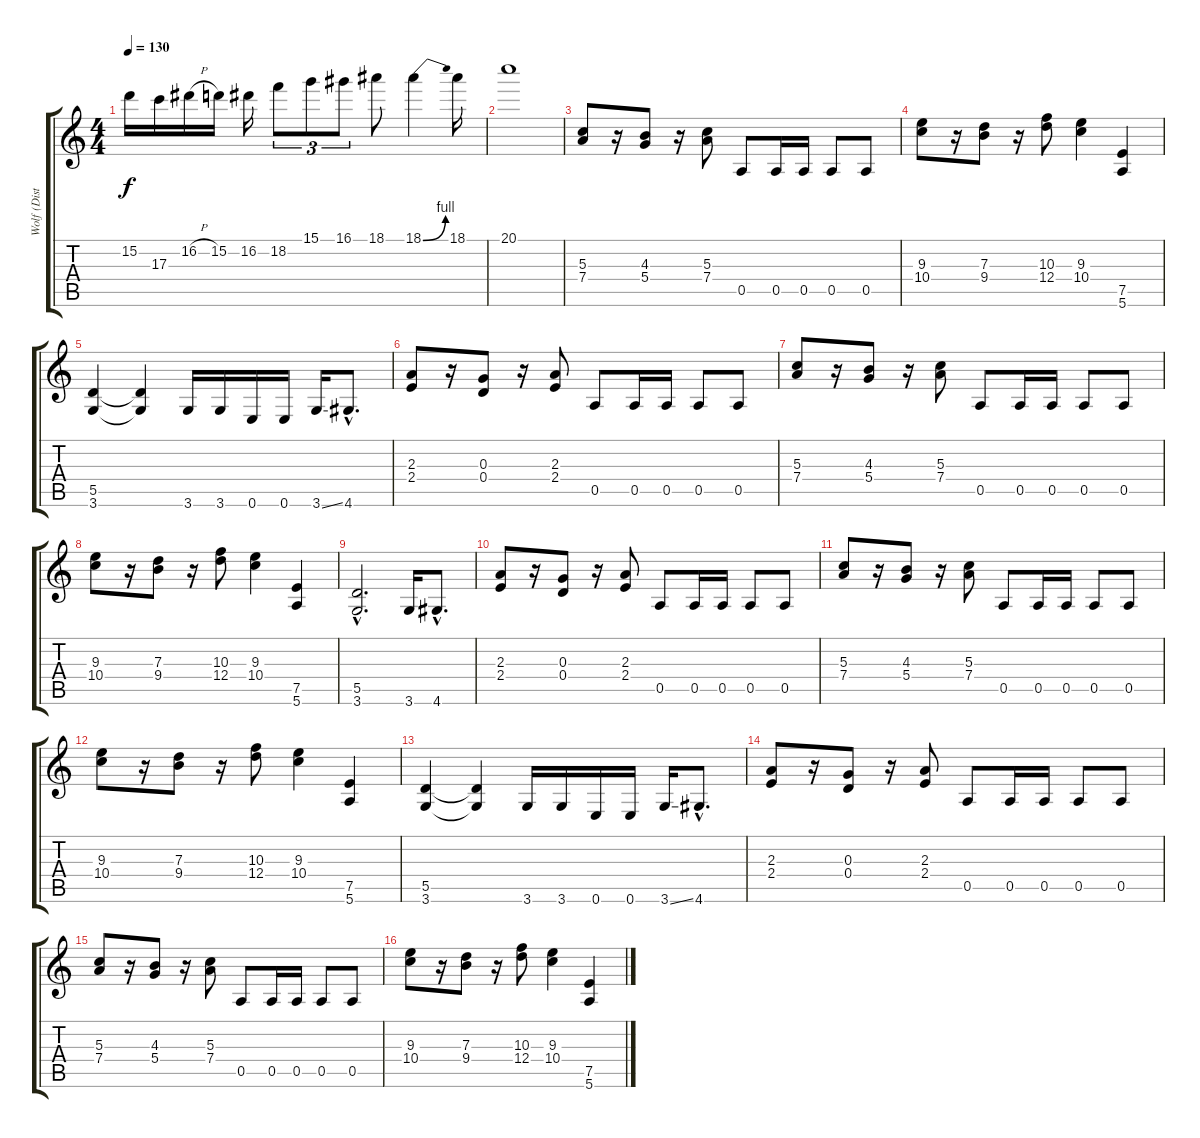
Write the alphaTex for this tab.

\track ("Wolf (Distortion Guitar)" "Wolf (Dist") {instrument distortionguitar}
\staff {score tabs}
\tuning (E4 B3 G3 D3 A2 E2) {hide}
\ts (4 4)
\tempo 130
\clef g2
\ks c
15.2.16{dy f} 17.3.16 16.2{h}.16 15.2.16 16.2.16 18.2.8{tu (3 2)} 15.1.8{tu (3 2)} 16.1.8{tu (3 2)} 18.1.8 18.1{be (bend 0 0 60 4)}.4 18.1.16 |
20.1.1 |
(5.3 7.4).8 r.16 (4.3 5.4).8 r.16 (5.3 7.4).8 0.5.8 0.5.16 0.5.16 0.5.8 0.5.8 |
(9.3 10.4).8 r.16 (7.3 9.4).8 r.16 (10.3 12.4).8 (9.3 10.4).4 (7.5 5.6).4 |
(5.5 3.6).4 (5.5{t} 3.6{t}).4 3.6.16 3.6.16 0.6.16 0.6.16 3.6{ss}.16 4.6{hac}.8{d} |
(2.3 2.4).8 r.16 (0.3 0.4).8 r.16 (2.3 2.4).8 0.5.8 0.5.16 0.5.16 0.5.8 0.5.8 |
(5.3 7.4).8 r.16 (4.3 5.4).8 r.16 (5.3 7.4).8 0.5.8 0.5.16 0.5.16 0.5.8 0.5.8 |
(9.3 10.4).8 r.16 (7.3 9.4).8 r.16 (10.3 12.4).8 (9.3 10.4).4 (7.5 5.6).4 |
(5.5{hac} 3.6{hac}).2{d} 3.6.16 4.6{hac}.8{d} |
(2.3 2.4).8 r.16 (0.3 0.4).8 r.16 (2.3 2.4).8 0.5.8 0.5.16 0.5.16 0.5.8 0.5.8 |
(5.3 7.4).8 r.16 (4.3 5.4).8 r.16 (5.3 7.4).8 0.5.8 0.5.16 0.5.16 0.5.8 0.5.8 |
(9.3 10.4).8 r.16 (7.3 9.4).8 r.16 (10.3 12.4).8 (9.3 10.4).4 (7.5 5.6).4 |
(5.5 3.6).4 (5.5{t} 3.6{t}).4 3.6.16 3.6.16 0.6.16 0.6.16 3.6{ss}.16 4.6{hac}.8{d} |
(2.3 2.4).8 r.16 (0.3 0.4).8 r.16 (2.3 2.4).8 0.5.8 0.5.16 0.5.16 0.5.8 0.5.8 |
(5.3 7.4).8 r.16 (4.3 5.4).8 r.16 (5.3 7.4).8 0.5.8 0.5.16 0.5.16 0.5.8 0.5.8 |
(9.3 10.4).8 r.16 (7.3 9.4).8 r.16 (10.3 12.4).8 (9.3 10.4).4 (7.5 5.6).4
